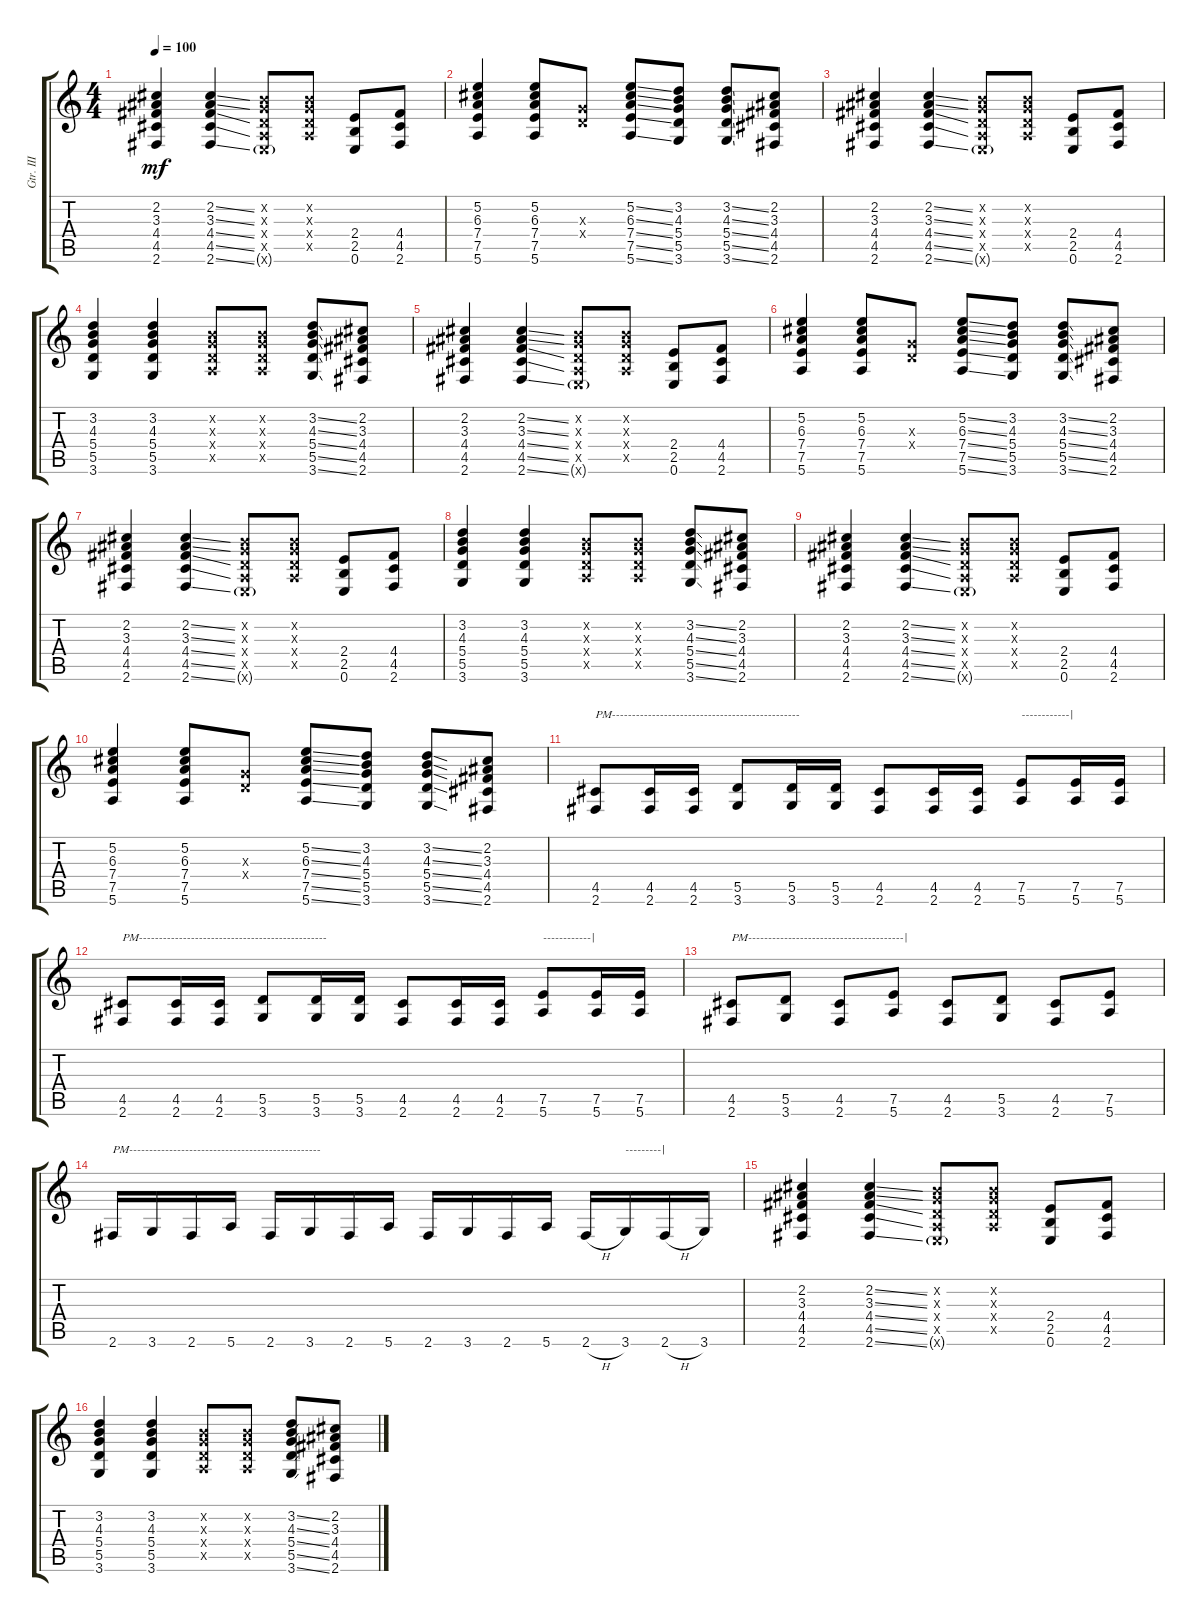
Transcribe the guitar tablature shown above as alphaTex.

\track ("Gtr. III" "Gtr. III") {instrument distortionguitar}
\staff {score tabs}
\tuning (E4 B3 G3 D3 A2 E2) {hide}
\ts (4 4)
\tempo 100
\clef g2
\ks c
(2.2 3.3 4.4 4.5 2.6).4{dy mf} (2.2{ss} 3.3{ss} 4.4{ss} 4.5{ss} 2.6{ss}).4 (0.2{x} 0.3{x} 0.4{x} 0.5{x} 0.6{g x}).8 (0.2{x} 0.3{x} 0.4{x} 0.5{x}).8 (2.4 2.5 0.6).8 (4.4 4.5 2.6).8 |
(5.2 6.3 7.4 7.5 5.6).4 (5.2 6.3 7.4 7.5 5.6).8 (0.3{x} 0.4{x}).8 (5.2{ss} 6.3{ss} 7.4{ss} 7.5{ss} 5.6{ss}).8 (3.2 4.3 5.4 5.5 3.6).8 (3.2{ss} 4.3{ss} 5.4{ss} 5.5{ss} 3.6{ss}).8 (2.2 3.3 4.4 4.5 2.6).8 |
(2.2 3.3 4.4 4.5 2.6).4{instrument distortionguitar} (2.2{ss} 3.3{ss} 4.4{ss} 4.5{ss} 2.6{ss}).4 (0.2{x} 0.3{x} 0.4{x} 0.5{x} 0.6{g x}).8 (0.2{x} 0.3{x} 0.4{x} 0.5{x}).8 (2.4 2.5 0.6).8 (4.4 4.5 2.6).8 |
(3.2 4.3 5.4 5.5 3.6).4 (3.2 4.3 5.4 5.5 3.6).4 (0.2{x} 0.3{x} 0.4{x} 0.5{x}).8 (0.2{x} 0.3{x} 0.4{x} 0.5{x}).8 (3.2{ss} 4.3{ss} 5.4{ss} 5.5{ss} 3.6{ss}).8 (2.2 3.3 4.4 4.5 2.6).8 |
(2.2 3.3 4.4 4.5 2.6).4 (2.2{ss} 3.3{ss} 4.4{ss} 4.5{ss} 2.6{ss}).4 (0.2{x} 0.3{x} 0.4{x} 0.5{x} 0.6{g x}).8 (0.2{x} 0.3{x} 0.4{x} 0.5{x}).8 (2.4 2.5 0.6).8 (4.4 4.5 2.6).8 |
(5.2 6.3 7.4 7.5 5.6).4 (5.2 6.3 7.4 7.5 5.6).8 (0.3{x} 0.4{x}).8 (5.2{ss} 6.3{ss} 7.4{ss} 7.5{ss} 5.6{ss}).8 (3.2 4.3 5.4 5.5 3.6).8 (3.2{ss} 4.3{ss} 5.4{ss} 5.5{ss} 3.6{ss}).8 (2.2 3.3 4.4 4.5 2.6).8 |
(2.2 3.3 4.4 4.5 2.6).4{instrument distortionguitar} (2.2{ss} 3.3{ss} 4.4{ss} 4.5{ss} 2.6{ss}).4 (0.2{x} 0.3{x} 0.4{x} 0.5{x} 0.6{g x}).8 (0.2{x} 0.3{x} 0.4{x} 0.5{x}).8 (2.4 2.5 0.6).8 (4.4 4.5 2.6).8 |
(3.2 4.3 5.4 5.5 3.6).4 (3.2 4.3 5.4 5.5 3.6).4 (0.2{x} 0.3{x} 0.4{x} 0.5{x}).8 (0.2{x} 0.3{x} 0.4{x} 0.5{x}).8 (3.2{ss} 4.3{ss} 5.4{ss} 5.5{ss} 3.6{ss}).8 (2.2 3.3 4.4 4.5 2.6).8 |
(2.2 3.3 4.4 4.5 2.6).4 (2.2{ss} 3.3{ss} 4.4{ss} 4.5{ss} 2.6{ss}).4 (0.2{x} 0.3{x} 0.4{x} 0.5{x} 0.6{g x}).8 (0.2{x} 0.3{x} 0.4{x} 0.5{x}).8 (2.4 2.5 0.6).8 (4.4 4.5 2.6).8 |
(5.2 6.3 7.4 7.5 5.6).4 (5.2 6.3 7.4 7.5 5.6).8 (0.3{x} 0.4{x}).8 (5.2{ss} 6.3{ss} 7.4{ss} 7.5{ss} 5.6{ss}).8 (3.2 4.3 5.4 5.5 3.6).8 (3.2{ss} 4.3{ss} 5.4{ss} 5.5{ss} 3.6{ss}).8 (2.2 3.3 4.4 4.5 2.6).8 |
(4.5 2.6).8{txt "PM-----------------------------------------------" instrument overdrivenguitar} (4.5 2.6).16 (4.5 2.6).16 (5.5 3.6).8 (5.5 3.6).16 (5.5 3.6).16 (4.5 2.6).8{instrument overdrivenguitar} (4.5 2.6).16 (4.5 2.6).16 (7.5 5.6).8{txt "------------|"} (7.5 5.6).16 (7.5 5.6).16 |
(4.5 2.6).8{txt "PM-----------------------------------------------" instrument overdrivenguitar} (4.5 2.6).16 (4.5 2.6).16 (5.5 3.6).8 (5.5 3.6).16 (5.5 3.6).16 (4.5 2.6).8{instrument overdrivenguitar} (4.5 2.6).16 (4.5 2.6).16 (7.5 5.6).8{txt "------------|"} (7.5 5.6).16 (7.5 5.6).16 |
(4.5 2.6).8{txt "PM---------------------------------------|" instrument overdrivenguitar} (5.5 3.6).8{instrument distortionguitar} (4.5 2.6).8{instrument overdrivenguitar} (7.5 5.6).8{instrument distortionguitar} (4.5 2.6).8{instrument overdrivenguitar} (5.5 3.6).8{instrument distortionguitar} (4.5 2.6).8{instrument overdrivenguitar} (7.5 5.6).8{instrument distortionguitar} |
2.6.16{txt "PM------------------------------------------------" instrument overdrivenguitar} 3.6.16 2.6.16 5.6.16 2.6.16{instrument overdrivenguitar} 3.6.16 2.6.16 5.6.16 2.6.16{instrument overdrivenguitar} 3.6.16 2.6.16 5.6.16 2.6{h}.16 3.6.16{txt "---------|"} 2.6{h}.16 3.6.16 |
(2.2 3.3 4.4 4.5 2.6).4{instrument distortionguitar} (2.2{ss} 3.3{ss} 4.4{ss} 4.5{ss} 2.6{ss}).4 (0.2{x} 0.3{x} 0.4{x} 0.5{x} 0.6{g x}).8 (0.2{x} 0.3{x} 0.4{x} 0.5{x}).8 (2.4 2.5 0.6).8 (4.4 4.5 2.6).8 |
(3.2 4.3 5.4 5.5 3.6).4 (3.2 4.3 5.4 5.5 3.6).4 (0.2{x} 0.3{x} 0.4{x} 0.5{x}).8 (0.2{x} 0.3{x} 0.4{x} 0.5{x}).8 (3.2{ss} 4.3{ss} 5.4{ss} 5.5{ss} 3.6{ss}).8 (2.2 3.3 4.4 4.5 2.6).8
